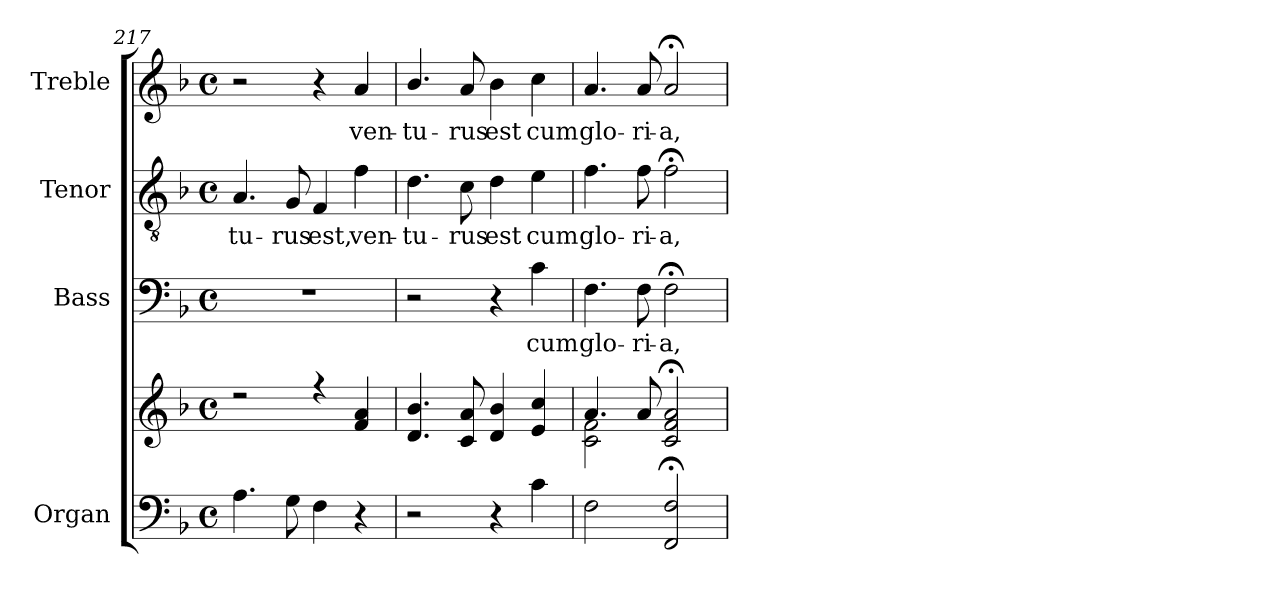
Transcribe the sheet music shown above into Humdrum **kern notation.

**kern	**kern	**kern	**text	**kern	**text	**kern	**text
*part4	*part4	*part3	*part3	*part2	*part2	*part1	*part1
*staff5	*staff4	*staff3	*staff3	*staff2	*staff2	*staff1	*staff1
*I"Organ	*	*I"Bass	*	*I"Tenor	*	*I"Treble	*
*I'Organ	*	*I'Bass	*	*I'Tenor	*	*I'Treble	*
*clefF4	*clefG2	*clefF4	*	*clefGv2	*	*clefG2	*
*k[b-]	*k[b-]	*k[b-]	*	*k[b-]	*	*k[b-]	*
*F:	*F:	*F:	*	*F:	*	*F:	*
*M4/4	*M4/4	*M4/4	*	*M4/4	*	*M4/4	*
*met(c)	*met(c)	*met(c)	*	*met(c)	*	*met(c)	*
=217	=217	=217	=217	=217	=217	=217	=217
*	*^	*	*	*	*	*	*
!	!	!	!	!	!	!LO:LY:b	!	!
4.A	2r	1ryy	1r	.	4.A/	-tu-	2r	.
!	!	!	!	!	!	!LO:LY:b	!	!
8G	.	.	.	.	8G	-rus	.	.
!	!	!	!	!	!	!LO:LY:b	!	!
4F	4r	.	.	.	4F	est,	4r	.
!	!	!	!	!	!	!LO:LY:b	!	!LO:LY:b
4r	4f 4a	.	.	.	4f	ven-	4a	ven-
=218	=218	=218	=218	=218	=218	=218	=218	=218
!	!	!	!	!	!	!LO:LY:b	!	!LO:LY:b
2r	4.d 4.b-	1ryy	2r	.	4.d	-tu-	4.b-/	-tu-
!	!	!	!	!	!	!LO:LY:b	!	!LO:LY:b
.	8c 8a	.	.	.	8c	-rus	8a	-rus
!	!	!	!	!	!	!LO:LY:b	!	!LO:LY:b
4r	4d 4b-	.	4r	.	4d	est	4b-	est
!	!	!	!	!LO:LY:b	!	!LO:LY:b	!	!LO:LY:b
4c	4e 4cc	.	4c	cum	4e	cum	4cc	cum
=219	=219	=219	=219	=219	=219	=219	=219	=219
!	!	!	!	!LO:LY:b	!	!LO:LY:b	!	!LO:LY:b
2F	4.a	2c\ 2f\	4.F	glo-	4.f	glo-	4.a	glo-
!	!	!	!	!LO:LY:b	!	!LO:LY:b	!	!LO:LY:b
.	8a	.	8F	-ri-	8f	-ri-	8a	-ri-
!	!	!	!	!LO:LY:b	!	!LO:LY:b	!	!LO:LY:b
2FF; 2F;	2c;< 2f;< 2a;<	2ryy	2F;<	-a,	2f;<	-a,	2a;<	-a,
*	*v	*v	*	*	*	*	*	*
=	=	=	=	=	=	=	=
*-	*-	*-	*-	*-	*-	*-	*-
